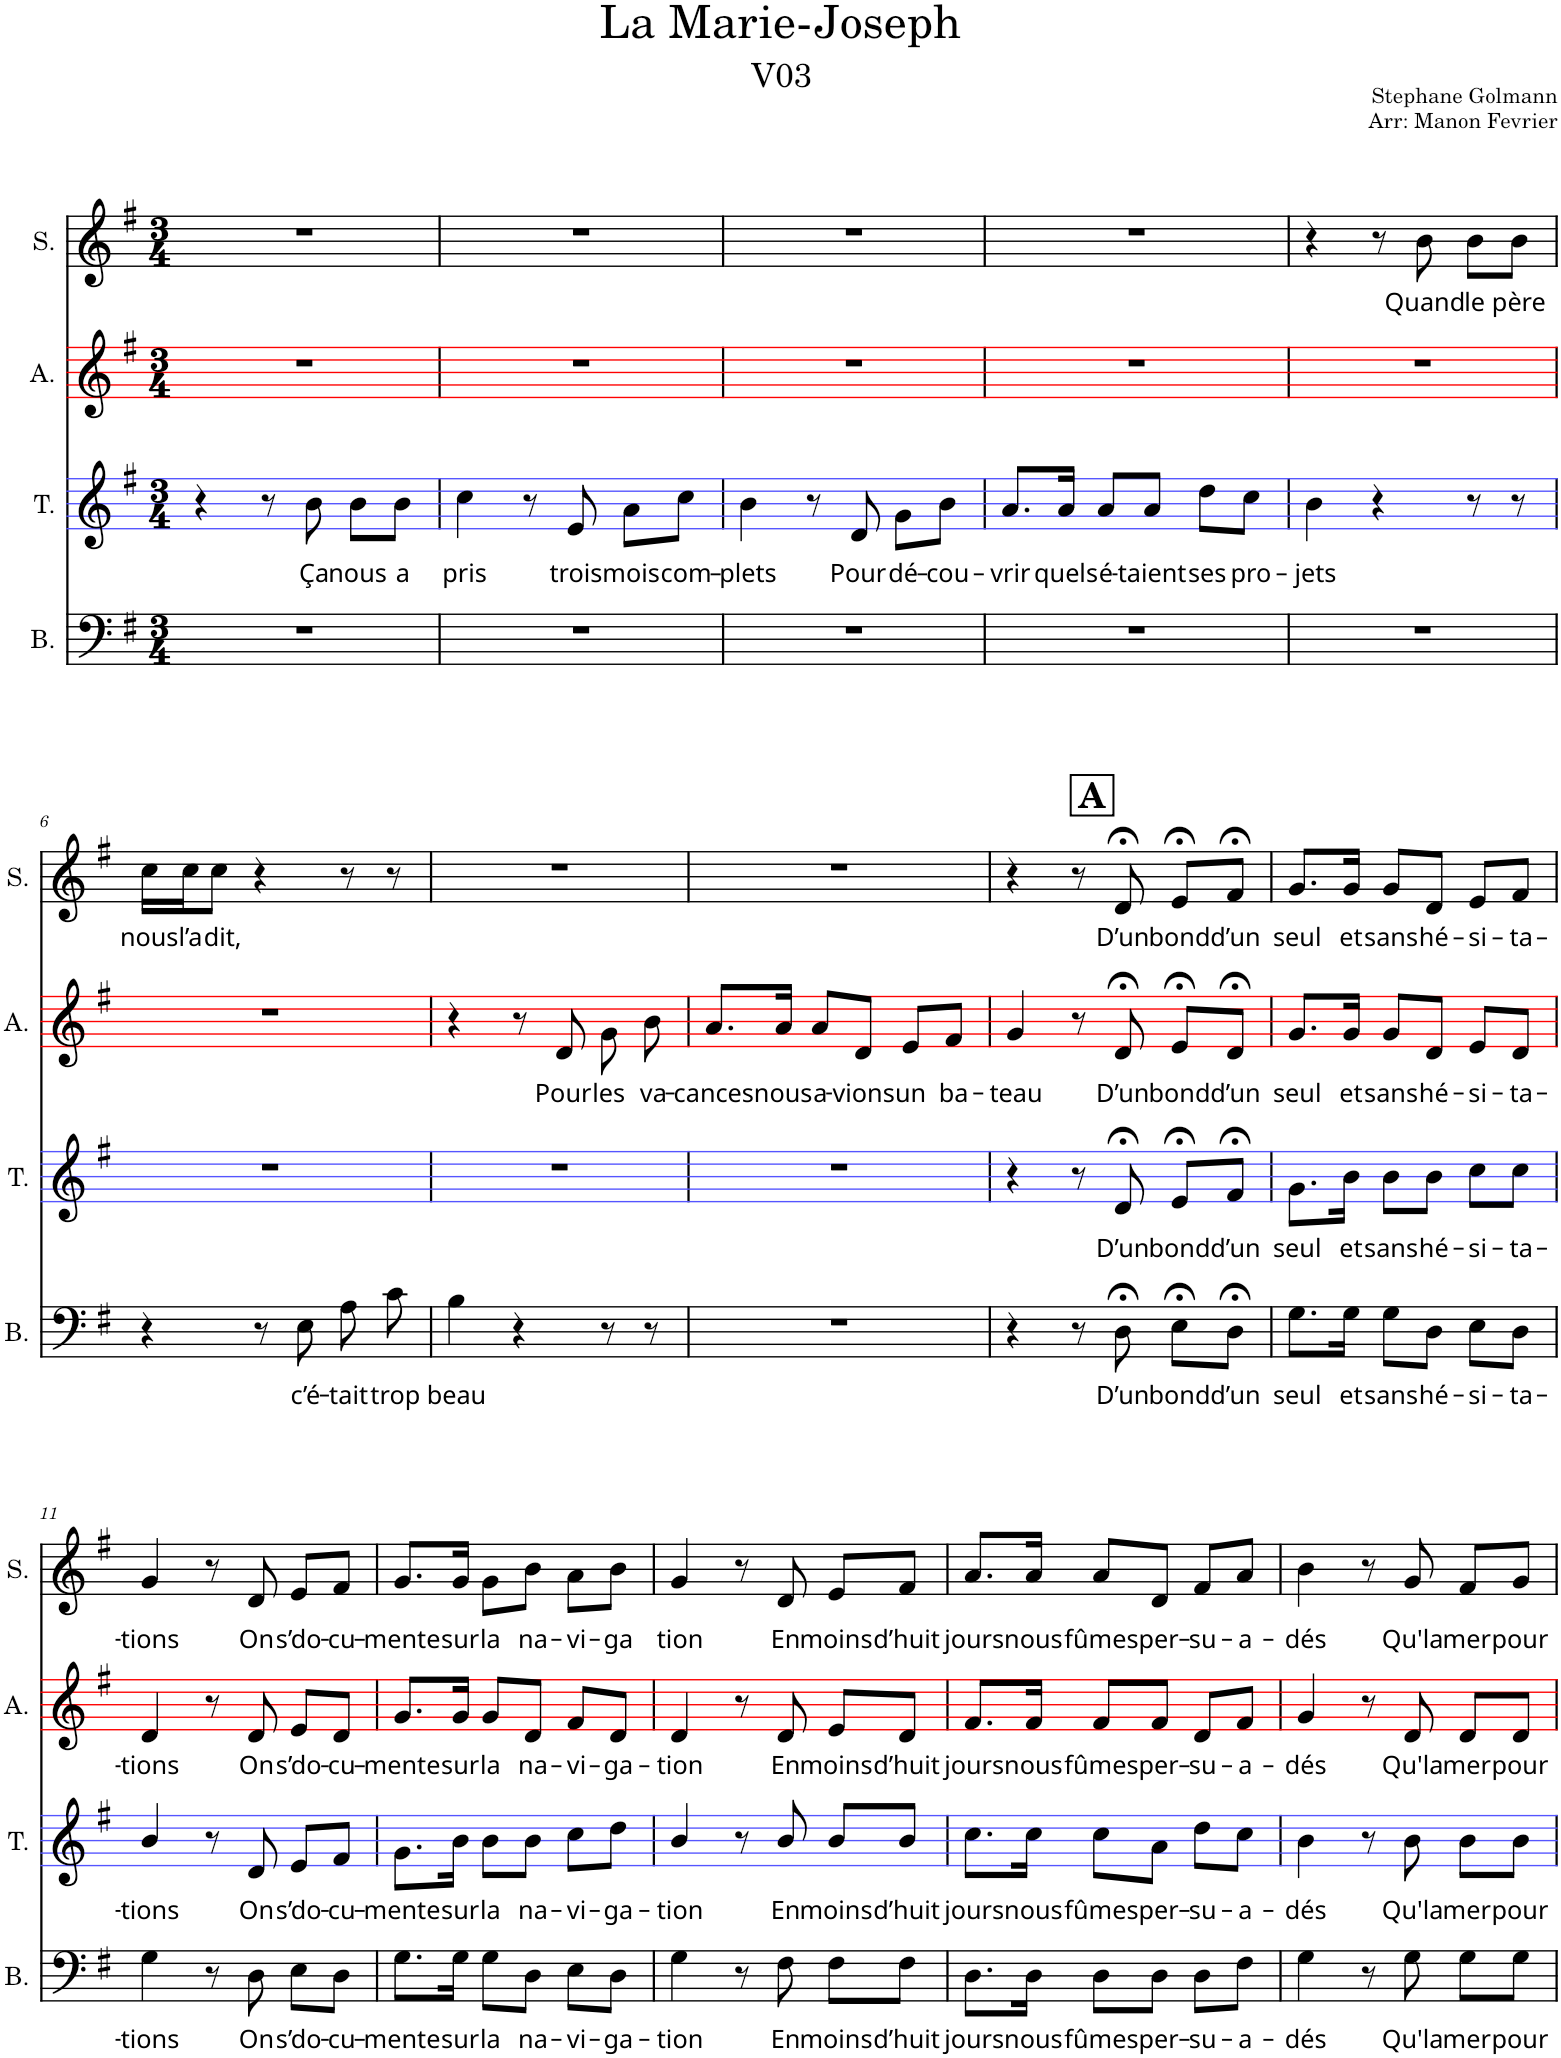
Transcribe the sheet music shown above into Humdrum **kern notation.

**kern	**text	**kern	**text	**kern	**text	**kern	**text
*part4	*part4	*part3	*part3	*part2	*part2	*part1	*part1
*staff4	*staff4	*staff3	*staff3	*staff2	*staff2	*staff1	*staff1
*I"B.	*	*I"T.	*	*I"A.	*	*I"S.	*
*I'B.	*	*I'T.	*	*I'A.	*	*I'S.	*
*	*	*stria5	*	*stria5	*	*	*
*clefF4	*	*clefG2	*	*clefG2	*	*clefG2	*
*k[f#]	*	*k[f#]	*	*k[f#]	*	*k[f#]	*
*M3/4	*	*M3/4	*	*M3/4	*	*M3/4	*
=1	=1	=1	=1	=1	=1	=1	=1
2.r	.	4r	.	2.r	.	2.r	.
.	.	8r	.	.	.	.	.
!	!	!	!LO:LY:b	!	!	!	!
.	.	8b\	Ça	.	.	.	.
!	!	!	!LO:LY:b	!	!	!	!
.	.	8b\L	nous	.	.	.	.
!	!	!	!LO:LY:b	!	!	!	!
.	.	8b\J	a	.	.	.	.
=2	=2	=2	=2	=2	=2	=2	=2
!	!	!	!LO:LY:b	!	!	!	!
2.r	.	4cc\	pris	2.r	.	2.r	.
.	.	8r	.	.	.	.	.
!	!	!	!LO:LY:b	!	!	!	!
.	.	8e/	trois	.	.	.	.
!	!	!	!LO:LY:b	!	!	!	!
.	.	8a\L	mois	.	.	.	.
!	!	!	!LO:LY:b	!	!	!	!
.	.	8cc\J	com-	.	.	.	.
=3	=3	=3	=3	=3	=3	=3	=3
!	!	!	!LO:LY:b	!	!	!	!
2.r	.	4b\	-plets	2.r	.	2.r	.
.	.	8r	.	.	.	.	.
!	!	!	!LO:LY:b	!	!	!	!
.	.	8d/	Pour	.	.	.	.
!	!	!	!LO:LY:b	!	!	!	!
.	.	8g\L	dé-	.	.	.	.
!	!	!	!LO:LY:b	!	!	!	!
.	.	8b\J	-cou-	.	.	.	.
=4	=4	=4	=4	=4	=4	=4	=4
!	!	!	!LO:LY:b	!	!	!	!
2.r	.	8.a/L	-vrir	2.r	.	2.r	.
!	!	!	!LO:LY:b	!	!	!	!
.	.	16a/Jk	quels	.	.	.	.
!	!	!	!LO:LY:b	!	!	!	!
.	.	8a/L	é-	.	.	.	.
!	!	!	!LO:LY:b	!	!	!	!
.	.	8a/J	-taient	.	.	.	.
!	!	!	!LO:LY:b	!	!	!	!
.	.	8dd\L	ses	.	.	.	.
!	!	!	!LO:LY:b	!	!	!	!
.	.	8cc\J	pro-	.	.	.	.
=5	=5	=5	=5	=5	=5	=5	=5
!	!	!	!LO:LY:b	!	!	!	!
2.r	.	4b\	-jets	2.r	.	4r	.
.	.	4r	.	.	.	8r	.
!	!	!	!	!	!	!	!LO:LY:b
.	.	.	.	.	.	8b\	Quand
!	!	!	!	!	!	!	!LO:LY:b
.	.	8r	.	.	.	8b\L	le
!	!	!	!	!	!	!	!LO:LY:b
.	.	8r	.	.	.	8b\J	père
!!LO:LB:g=z
=6	=6	=6	=6	=6	=6	=6	=6
!	!	!	!	!	!	!	!LO:LY:b
4r	.	2.r	.	2.r	.	16cc\LL	nous
!	!	!	!	!	!	!	!LO:LY:b
.	.	.	.	.	.	16cc\J	l’a
!	!	!	!	!	!	!	!LO:LY:b
.	.	.	.	.	.	8cc\J	dit,
8r	.	.	.	.	.	4r	.
!	!LO:LY:b	!	!	!	!	!	!
8E\	c’é-	.	.	.	.	.	.
!	!LO:LY:b	!	!	!	!	!	!
8A\	-tait	.	.	.	.	8r	.
!	!LO:LY:b	!	!	!	!	!	!
8c\	trop	.	.	.	.	8r	.
=7	=7	=7	=7	=7	=7	=7	=7
!	!LO:LY:b	!	!	!	!	!	!
4B\	beau	2.r	.	4r	.	2.r	.
4r	.	.	.	8r	.	.	.
!	!	!	!	!	!LO:LY:b	!	!
.	.	.	.	8d/	Pour	.	.
!	!	!	!	!	!LO:LY:b	!	!
8r	.	.	.	8g\	les	.	.
!	!	!	!	!	!LO:LY:b	!	!
8r	.	.	.	8b\	va-	.	.
=8	=8	=8	=8	=8	=8	=8	=8
!	!	!	!	!	!LO:LY:b	!	!
2.r	.	2.r	.	8.a/L	-cances	2.r	.
!	!	!	!	!	!LO:LY:b	!	!
.	.	.	.	16a/Jk	nous	.	.
!	!	!	!	!	!LO:LY:b	!	!
.	.	.	.	8a/L	a-	.	.
!	!	!	!	!	!LO:LY:b	!	!
.	.	.	.	8d/J	-vions	.	.
!	!	!	!	!	!LO:LY:b	!	!
.	.	.	.	8e/L	un	.	.
!	!	!	!	!	!LO:LY:b	!	!
.	.	.	.	8f#/J	ba-	.	.
!!LO:REH:place=s1:a:B:cj:fs=14:t=A:qo=1.5
=9	=9	=9	=9	=9	=9	=9	=9
!	!	!	!	!	!LO:LY:b	!	!
4r	.	4r	.	4g/	-teau	4r	.
8r	.	8r	.	8r	.	8r	.
!	!LO:LY:b	!	!LO:LY:b	!	!LO:LY:b	!	!LO:LY:b
8D;<\	D’un	8d;</	D’un	8d;</	D’un	8d;</	D’un
!	!LO:LY:b	!	!LO:LY:b	!	!LO:LY:b	!	!LO:LY:b
8E;<\L	bond	8e;</L	bond	8e;</L	bond	8e;</L	bond
!	!LO:LY:b	!	!LO:LY:b	!	!LO:LY:b	!	!LO:LY:b
8D;<\J	d’un	8f#;</J	d’un	8d;</J	d’un	8f#;</J	d’un
=10	=10	=10	=10	=10	=10	=10	=10
!	!LO:LY:b	!	!LO:LY:b	!	!LO:LY:b	!	!LO:LY:b
8.G\L	seul	8.g\L	seul	8.g/L	seul	8.g/L	seul
!	!LO:LY:b	!	!LO:LY:b	!	!LO:LY:b	!	!LO:LY:b
16G\Jk	et	16b\Jk	et	16g/Jk	et	16g/Jk	et
!	!LO:LY:b	!	!LO:LY:b	!	!LO:LY:b	!	!LO:LY:b
8G\L	sans	8b\L	sans	8g/L	sans	8g/L	sans
!	!LO:LY:b	!	!LO:LY:b	!	!LO:LY:b	!	!LO:LY:b
8D\J	hé-	8b\J	hé-	8d/J	hé-	8d/J	hé-
!	!LO:LY:b	!	!LO:LY:b	!	!LO:LY:b	!	!LO:LY:b
8E\L	-si-	8cc\L	-si-	8e/L	-si-	8e/L	-si-
!	!LO:LY:b	!	!LO:LY:b	!	!LO:LY:b	!	!LO:LY:b
8D\J	-ta-	8cc\J	-ta-	8d/J	-ta-	8f#/J	-ta-
!!LO:LB:g=z
=11	=11	=11	=11	=11	=11	=11	=11
!	!LO:LY:b	!	!LO:LY:b	!	!LO:LY:b	!	!LO:LY:b
4G\	-tions	4b/	-tions	4d/	-tions	4g/	tions
8r	.	8r	.	8r	.	8r	.
!	!LO:LY:b	!	!LO:LY:b	!	!LO:LY:b	!	!LO:LY:b
8D\	On	8d/	On	8d/	On	8d/	On
!	!LO:LY:b	!	!LO:LY:b	!	!LO:LY:b	!	!LO:LY:b
8E\L	s’do-	8e/L	s’do-	8e/L	s’do-	8e/L	s’do-
!	!LO:LY:b	!	!LO:LY:b	!	!LO:LY:b	!	!LO:LY:b
8D\J	-cu-	8f#/J	-cu-	8d/J	-cu-	8f#/J	-cu-
=12	=12	=12	=12	=12	=12	=12	=12
!	!LO:LY:b	!	!LO:LY:b	!	!LO:LY:b	!	!LO:LY:b
8.G\L	-mente	8.g\L	-mente	8.g/L	-mente	8.g/L	-mente
!	!LO:LY:b	!	!LO:LY:b	!	!LO:LY:b	!	!LO:LY:b
16G\Jk	sur	16b\Jk	sur	16g/Jk	sur	16g/Jk	sur
!	!LO:LY:b	!	!LO:LY:b	!	!LO:LY:b	!	!LO:LY:b
8G\L	la	8b\L	la	8g/L	la	8g\L	la
!	!LO:LY:b	!	!LO:LY:b	!	!LO:LY:b	!	!LO:LY:b
8D\J	na-	8b\J	na-	8d/J	na-	8b\J	na-
!	!LO:LY:b	!	!LO:LY:b	!	!LO:LY:b	!	!LO:LY:b
8E\L	-vi-	8cc\L	-vi-	8f#/L	-vi-	8a\L	-vi-
!	!LO:LY:b	!	!LO:LY:b	!	!LO:LY:b	!	!LO:LY:b
8D\J	-ga-	8dd\J	-ga-	8d/J	-ga-	8b\J	-ga
=13	=13	=13	=13	=13	=13	=13	=13
!	!LO:LY:b	!	!LO:LY:b	!	!LO:LY:b	!	!LO:LY:b
4G\	-tion	4b/	-tion	4d/	-tion	4g/	tion
8r	.	8r	.	8r	.	8r	.
!	!LO:LY:b	!	!LO:LY:b	!	!LO:LY:b	!	!LO:LY:b
8F#\	En	8b/	En	8d/	En	8d/	En
!	!LO:LY:b	!	!LO:LY:b	!	!LO:LY:b	!	!LO:LY:b
8F#\L	moins	8b/L	moins	8e/L	moins	8e/L	moins
!	!LO:LY:b	!	!LO:LY:b	!	!LO:LY:b	!	!LO:LY:b
8F#\J	d’huit	8b/J	d’huit	8d/J	d’huit	8f#/J	d’huit
=14	=14	=14	=14	=14	=14	=14	=14
!	!LO:LY:b	!	!LO:LY:b	!	!LO:LY:b	!	!LO:LY:b
8.D\L	jours	8.cc\L	jours	8.f#/L	jours	8.a/L	jours
!	!LO:LY:b	!	!LO:LY:b	!	!LO:LY:b	!	!LO:LY:b
16D\Jk	nous	16cc\Jk	nous	16f#/Jk	nous	16a/Jk	nous
!	!LO:LY:b	!	!LO:LY:b	!	!LO:LY:b	!	!LO:LY:b
8D\L	fûmes	8cc\L	fûmes	8f#/L	fûmes	8a/L	fûmes
!	!LO:LY:b	!	!LO:LY:b	!	!LO:LY:b	!	!LO:LY:b
8D\J	per-	8a\J	per-	8f#/J	per-	8d/J	per-
!	!LO:LY:b	!	!LO:LY:b	!	!LO:LY:b	!	!LO:LY:b
8D\L	-su-	8dd\L	-su-	8d/L	-su-	8f#/L	-su-
!	!LO:LY:b	!	!LO:LY:b	!	!LO:LY:b	!	!LO:LY:b
8F#\J	-a-	8cc\J	-a-	8f#/J	-a-	8a/J	-a-
=15	=15	=15	=15	=15	=15	=15	=15
!	!LO:LY:b	!	!LO:LY:b	!	!LO:LY:b	!	!LO:LY:b
4G\	-dés	4b\	-dés	4g/	-dés	4b\	-dés
8r	.	8r	.	8r	.	8r	.
!	!LO:LY:b	!	!LO:LY:b	!	!LO:LY:b	!	!LO:LY:b
8G\	Qu'la	8b\	Qu'la	8d/	Qu'la	8g/	Qu'la
!	!LO:LY:b	!	!LO:LY:b	!	!LO:LY:b	!	!LO:LY:b
8G\L	mer	8b\L	mer	8d/L	mer	8f#/L	mer
!	!LO:LY:b	!	!LO:LY:b	!	!LO:LY:b	!	!LO:LY:b
8G\J	pour	8b\J	pour	8d/J	pour	8g/J	pour
=	=	=	=	=	=	=	=
*-	*-	*-	*-	*-	*-	*-	*-
